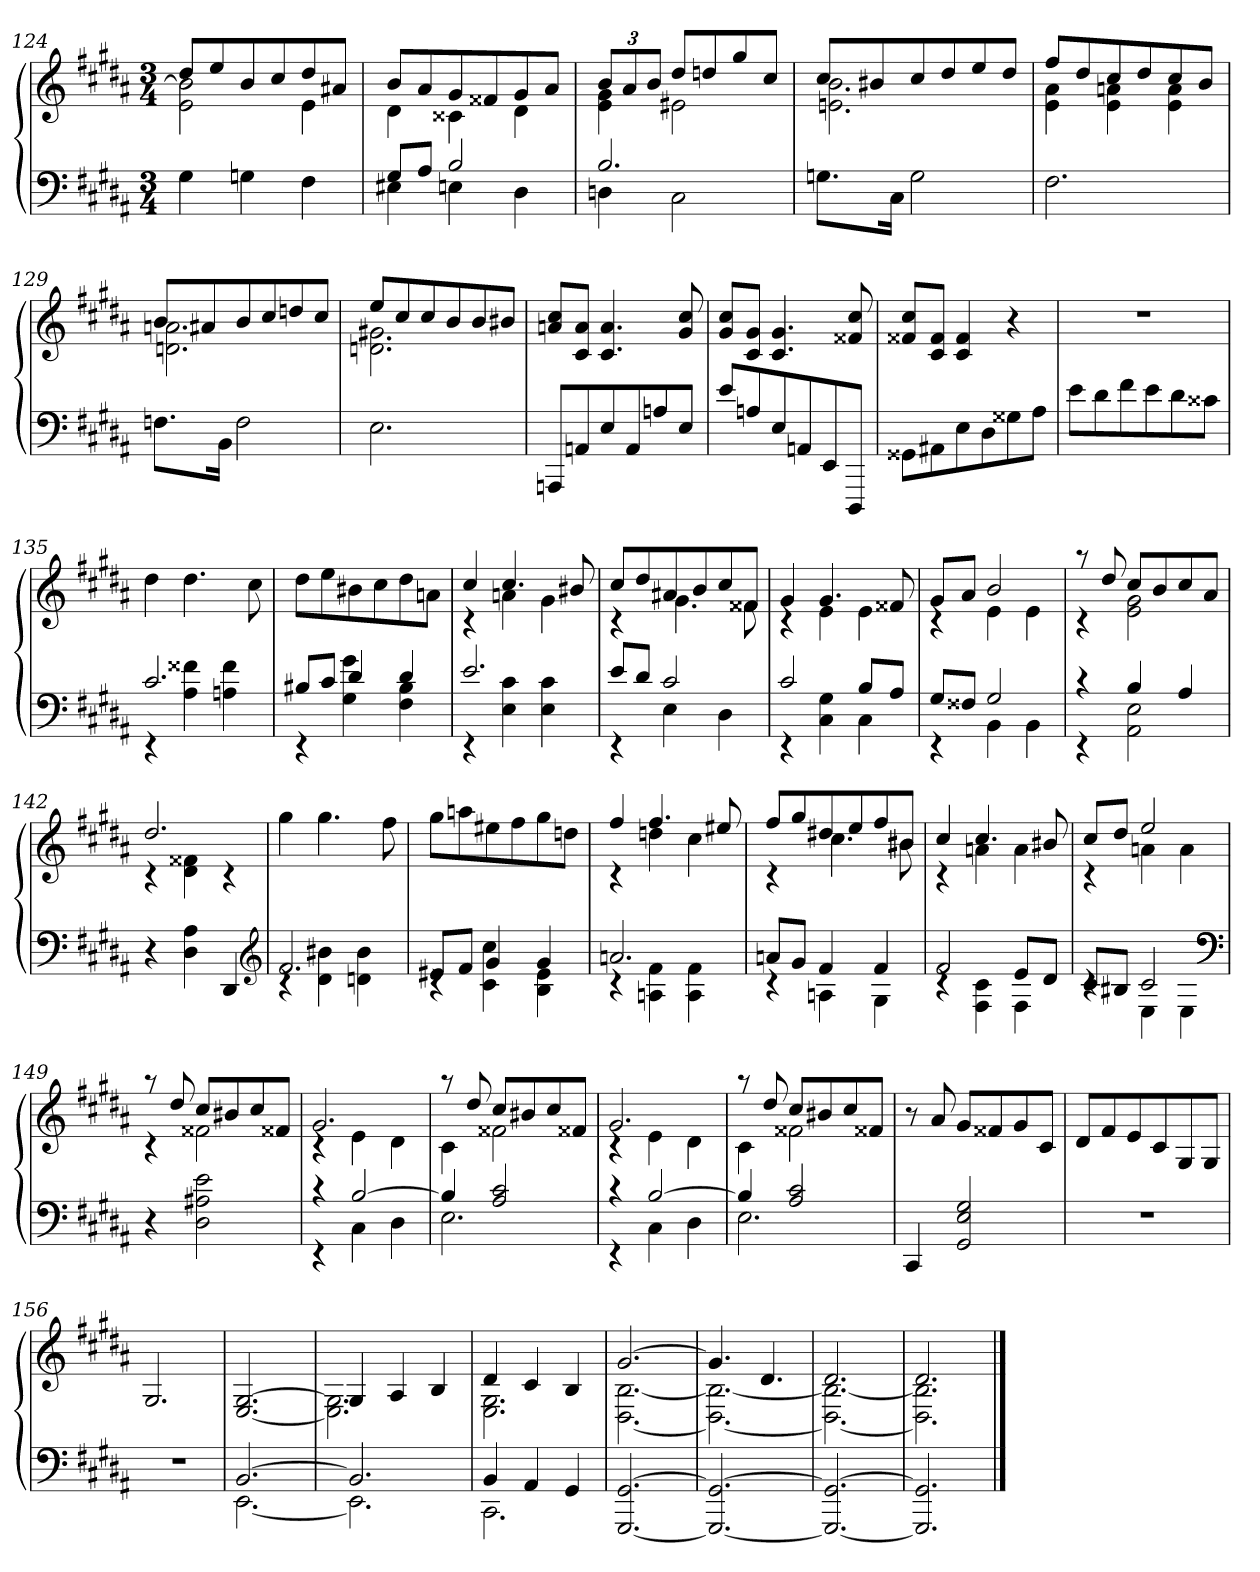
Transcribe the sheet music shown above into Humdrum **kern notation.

**kern	**kern
*part1	*part1
*staff2	*staff1
*clefF4	*clefG2
*k[f#c#g#d#a#]	*k[f#c#g#d#a#]
*g#:	*g#:
*M3/4	*M3/4
=124	=124
*	*^
4G#	8dd#L	2e 2b]
.	8ee	.
4Gn	8b	.
.	8cc#	.
4F#	8dd#	4e
.	8a#XJ	.
=125	=125	=125
*^	*	*
8G#L	4E#X	8bL	4d#
8A#J	.	8a#	.
2B	4En	8g#	4c##X
.	.	8f##X	.
.	4D#	8g#	4d#
.	.	8a#J	.
=126	=126	=126	=126
2.B	4Dn	12bL	4e 4g#
.	.	12a#	.
.	.	12bJ	.
.	2C#	8dd#L	2e#X
.	.	8ddn	.
.	.	8gg#	.
.	.	8cc#J	.
*v	*v	*	*
=127	=127	=127
8.GnL	8cc#L	2.en 2.b
.	8b#X	.
16C#Jk	.	.
2G	8cc#	.
.	8dd#	.
.	8ee	.
.	8dd#J	.
=128	=128	=128
2.F#	8ff#L	4e 4a#
.	8dd#	.
.	8cc#	4e 4an
.	8dd#	.
.	8cc#	4e 4a
.	8bJ	.
=129	=129	=129
8.FnL	8bL	2.dn 2.an
.	8a#X	.
16BBJk	.	.
2F	8b	.
.	8cc#	.
.	8ddn	.
.	8cc#J	.
=130	=130	=130
2.E	8eeL	2.dn 2.g#X
.	8cc#	.
.	8cc#	.
.	8b	.
.	8b	.
.	8b#XJ	.
*	*v	*v
=131	=131
8AAAnL	8an 8cc#L
8AAn	8c# 8aJ
8E	4.c# 4.a
8AA	.
8An	.
8EJ	8g# 8cc#
=132	=132
8eL	8g# 8cc#L
8An	8c# 8g#J
8E	4.c# 4.g#
8AAn	.
8EE	.
8DDD#J	8f##X 8cc#
=133	=133
8GG##XL	8f##X 8cc#L
8AA#X	8c# 8f##J
8E	4c# 4f##
8D#	.
8G##X	4r
8A#J	.
=134	=134
8eL	2.r
8d#	.
8f#	.
8e	.
8d#	.
8c##XJ	.
=135	=135
*^	*
2.c#	4rEE	4dd#
.	4A# 4f##X	4.dd#
.	4An 4f##	.
.	.	8cc#
=136	=136	=136
8B#XL	4rEE	8dd#L
8c#J	.	8ee
4d#	4G# 4g#	8b#X
.	.	8cc#
4d#	4F# 4B#	8dd#
.	.	8anJ
=137	=137	=137
*	*	*^
2.e	4rEE	4cc#	4rc
.	4E 4c#	4.cc#	4an
.	4E 4c#	.	4g#
.	.	8b#X	.
=138	=138	=138	=138
8eL	4rEE	8cc#L	4rc
8d#J	.	8dd#	.
2c#	4E	8a#X	4.g#
.	.	8b	.
.	4D#	8cc#	.
.	.	8f##XJ	8f##X
=139	=139	=139	=139
2c#	4rEE	4g#	4rc
.	4C# 4G#	4.g#	4e
8BL	4C#	.	4e
8A#J	.	8f##X	.
=140	=140	=140	=140
8G#L	4rEE	8g#L	4rc
8F##XJ	.	8a#J	.
2G#	4BB	2b	4e
.	4BB	.	4e
=141	=141	=141	=141
4rc	4rEE	8raa	4rc
.	.	8dd#	.
4B	2AA# 2E	8cc#L	2e 2g#
.	.	8b	.
4A#	.	8cc#	.
.	.	8a#J	.
*v	*v	*	*
=142	=142	=142
4r	2.dd#	4rc
4D# 4A#	.	4d# 4f##X
4DD#	.	4rc
*	*v	*v
*clefG2	*
=143	=143
*^	*
2.f#	4rc	4gg#
.	4d# 4b#X	4.gg#
.	4dn 4b#	.
.	.	8ff#
=144	=144	=144
8e#XL	4rc	8gg#L
8f#J	.	8aan
4g#	4c# 4cc#	8ee#X
.	.	8ff#
4g#	4B 4e#	8gg#
.	.	8ddnJ
=145	=145	=145
*	*	*^
2.an	4rc	4ff#	4rc
.	4An 4f#	4.ff#	4ddn
.	4A 4f#	.	4cc#
.	.	8ee#X	.
=146	=146	=146	=146
8anL	4rc	8ff#L	4rc
8g#J	.	8gg#	.
4f#	4An	8dd#X	4.cc#
.	.	8ee	.
4f#	4G#	8ff#	.
.	.	8b#XJ	8b#X
=147	=147	=147	=147
2f#	4rc	4cc#	4rc
.	4F# 4c#	4.cc#	4an
8eL	4F#	.	4a
8d#J	.	8b#X	.
=148	=148	=148	=148
8c#L	4rc	8cc#L	4rc
8B#XJ	.	8dd#J	.
2c#	4E	2ee	4an
.	4E	.	4a
*v	*v	*	*
*clefF4	*	*
=149	=149	=149
4r	8raa	4rc
.	8dd#	.
2D# 2A#X 2e	8cc#L	2f##X
.	8b#X	.
.	8cc#	.
.	8f##XJ	.
=150	=150	=150
*^	*	*
4rc	4rEE	2.g#	4rc
[2B	4C#	.	4e
.	4D#	.	4d#
=151	=151	=151	=151
4B]	2.E	8raa	4c#
.	.	8dd#	.
2A# 2c#	.	8cc#L	2f##X
.	.	8b#X	.
.	.	8cc#	.
.	.	8f##XJ	.
=152	=152	=152	=152
4rc	4rEE	2.g#	4rc
[2B	4C#	.	4e
.	4D#	.	4d#
=153	=153	=153	=153
4B]	2.E	8raa	4c#
.	.	8dd#	.
2A# 2c#	.	8cc#L	2f##X
.	.	8b#X	.
.	.	8cc#	.
.	.	8f##XJ	.
*v	*v	*	*
*	*v	*v
=154	=154
4CC#	8r
.	8a#
2GG# 2E 2G#	8g#L
.	8f##X
.	8g#
.	8c#J
=155	=155
2.r	8d#L
.	8f#
.	8e
.	8c#
.	8G#
.	8G#J
=156	=156
2.r	2.G#
=157	=157
*^	*
[2.BB	[2.EE	[2.E [2.G#
=158	=158	=158
*	*	*^
2.BB]	2.EE]	4G#	2.E] 2.G#]
.	.	4A#	.
.	.	4B	.
=159	=159	=159	=159
4BB	2.CC#	4d#	2.E 2.G#
4AA#	.	4c#	.
4GG#	.	4B	.
*v	*v	*	*
=160	=160	=160
[2.GGG# [2.GG#	[2.g#	[2.D# [2.B
=161	=161	=161
2.GGG#_ 2.GG#_	4.g#]	2.D#_ 2.B_
.	4.d#	.
=162	=162	=162
2.GGG#_ 2.GG#_	2.d#	2.D#_ 2.B_
=163	=163	=163
2.GGG#] 2.GG#]	2.d#	2.D#] 2.B]
*	*v	*v
==	==
*-	*-
